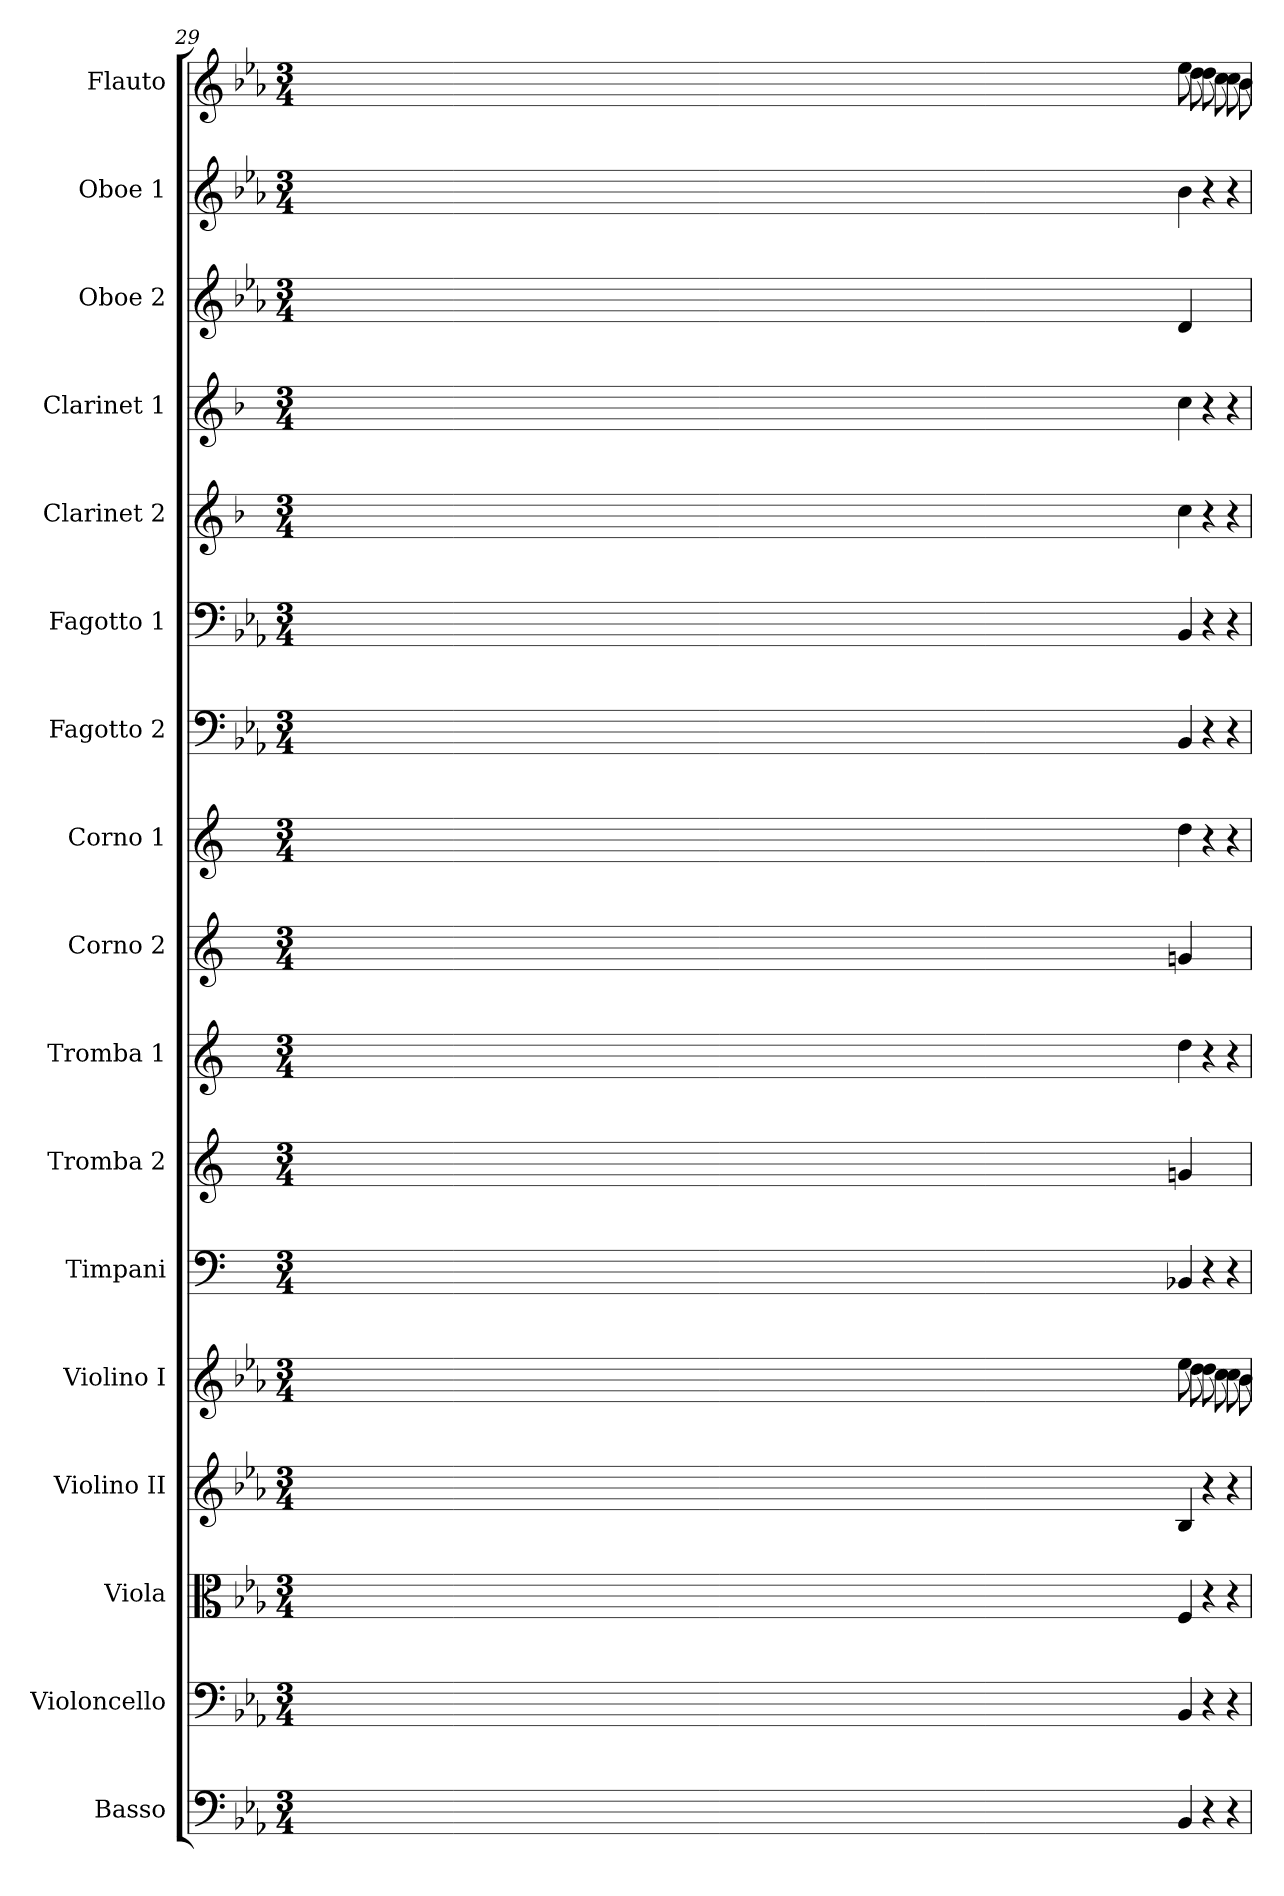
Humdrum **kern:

**kern	**kern	**kern	**kern	**kern	**kern	**kern	**kern	**kern	**kern	**kern	**kern	**kern	**kern	**kern	**kern	**kern
*part17	*part16	*part15	*part14	*part13	*part12	*part11	*part10	*part9	*part8	*part7	*part6	*part5	*part4	*part3	*part2	*part1
*staff17	*staff16	*staff15	*staff14	*staff13	*staff12	*staff11	*staff10	*staff9	*staff8	*staff7	*staff6	*staff5	*staff4	*staff3	*staff2	*staff1
*I"Basso	*I"Violoncello	*I"Viola	*I"Violino II	*I"Violino I	*I"Timpani	*I"Tromba 2	*I"Tromba 1	*I"Corno 2	*I"Corno 1	*I"Fagotto 2	*I"Fagotto 1	*I"Clarinet 2	*I"Clarinet 1	*I"Oboe 2	*I"Oboe 1	*I"Flauto
*	*I'Vc	*I'Vla	*I'Vln	*I'Vln	*	*	*	*	*	*	*	*I'Cl	*I'Cl	*I'Ob	*I'Ob	*I'Fl
*clefF4	*clefF4	*clefC3	*clefG2	*clefG2	*clefF4	*clefG2	*clefG2	*clefG2	*clefG2	*clefF4	*clefF4	*clefG2	*clefG2	*clefG2	*clefG2	*clefG2
*ITrd7c12	*	*	*	*	*	*ITrd-2c-3	*ITrd-2c-3	*ITrd5c9	*ITrd5c9	*	*	*ITrd1c2	*ITrd1c2	*	*	*
*k[b-e-a-]	*k[b-e-a-]	*k[b-e-a-]	*k[b-e-a-]	*k[b-e-a-]	*	*	*	*	*	*k[b-e-a-]	*k[b-e-a-]	*k[b-e-a-]	*k[b-e-a-]	*k[b-e-a-]	*k[b-e-a-]	*k[b-e-a-]
*M3/4	*M3/4	*M3/4	*M3/4	*M3/4	*M3/4	*M3/4	*M3/4	*M3/4	*M3/4	*M3/4	*M3/4	*M3/4	*M3/4	*M3/4	*M3/4	*M3/4
=29	=29	=29	=29	=29	=29	=29	=29	=29	=29	=29	=29	=29	=29	=29	=29	=29
1ryy	1ryy	1ryy	1ryy	1ryy	1ryy	1ryy	1ryy	1ryy	1ryy	1ryy	1ryy	1ryy	1ryy	1ryy	1ryy	1ryy
1ryy	1ryy	1ryy	1ryy	1ryy	1ryy	1ryy	1ryy	1ryy	1ryy	1ryy	1ryy	1ryy	1ryy	1ryy	1ryy	1ryy
1ryy	1ryy	1ryy	1ryy	1ryy	1ryy	1ryy	1ryy	1ryy	1ryy	1ryy	1ryy	1ryy	1ryy	1ryy	1ryy	1ryy
1ryy	1ryy	1ryy	1ryy	1ryy	1ryy	1ryy	1ryy	1ryy	1ryy	1ryy	1ryy	1ryy	1ryy	1ryy	1ryy	1ryy
1ryy	1ryy	1ryy	1ryy	1ryy	1ryy	1ryy	1ryy	1ryy	1ryy	1ryy	1ryy	1ryy	1ryy	1ryy	1ryy	1ryy
1ryy	1ryy	1ryy	1ryy	1ryy	1ryy	1ryy	1ryy	1ryy	1ryy	1ryy	1ryy	1ryy	1ryy	1ryy	1ryy	1ryy
1ryy	1ryy	1ryy	1ryy	1ryy	1ryy	1ryy	1ryy	1ryy	1ryy	1ryy	1ryy	1ryy	1ryy	1ryy	1ryy	1ryy
1ryy	1ryy	1ryy	1ryy	1ryy	1ryy	1ryy	1ryy	1ryy	1ryy	1ryy	1ryy	1ryy	1ryy	1ryy	1ryy	1ryy
1ryy	1ryy	1ryy	1ryy	1ryy	1ryy	1ryy	1ryy	1ryy	1ryy	1ryy	1ryy	1ryy	1ryy	1ryy	1ryy	1ryy
1ryy	1ryy	1ryy	1ryy	1ryy	1ryy	1ryy	1ryy	1ryy	1ryy	1ryy	1ryy	1ryy	1ryy	1ryy	1ryy	1ryy
1ryy	1ryy	1ryy	1ryy	1ryy	1ryy	1ryy	1ryy	1ryy	1ryy	1ryy	1ryy	1ryy	1ryy	1ryy	1ryy	1ryy
1ryy	1ryy	1ryy	1ryy	1ryy	1ryy	1ryy	1ryy	1ryy	1ryy	1ryy	1ryy	1ryy	1ryy	1ryy	1ryy	1ryy
1ryy	1ryy	1ryy	1ryy	1ryy	1ryy	1ryy	1ryy	1ryy	1ryy	1ryy	1ryy	1ryy	1ryy	1ryy	1ryy	1ryy
1ryy	1ryy	1ryy	1ryy	1ryy	1ryy	1ryy	1ryy	1ryy	1ryy	1ryy	1ryy	1ryy	1ryy	1ryy	1ryy	1ryy
1ryy	1ryy	1ryy	1ryy	1ryy	1ryy	1ryy	1ryy	1ryy	1ryy	1ryy	1ryy	1ryy	1ryy	1ryy	1ryy	1ryy
1ryy	1ryy	1ryy	1ryy	1ryy	1ryy	1ryy	1ryy	1ryy	1ryy	1ryy	1ryy	1ryy	1ryy	1ryy	1ryy	1ryy
1ryy	1ryy	1ryy	1ryy	1ryy	1ryy	1ryy	1ryy	1ryy	1ryy	1ryy	1ryy	1ryy	1ryy	1ryy	1ryy	1ryy
1ryy	1ryy	1ryy	1ryy	1ryy	1ryy	1ryy	1ryy	1ryy	1ryy	1ryy	1ryy	1ryy	1ryy	1ryy	1ryy	1ryy
1ryy	1ryy	1ryy	1ryy	1ryy	1ryy	1ryy	1ryy	1ryy	1ryy	1ryy	1ryy	1ryy	1ryy	1ryy	1ryy	1ryy
1ryy	1ryy	1ryy	1ryy	1ryy	1ryy	1ryy	1ryy	1ryy	1ryy	1ryy	1ryy	1ryy	1ryy	1ryy	1ryy	1ryy
8.ryy	8.ryy	8.ryy	8.ryy	8.ryy	8.ryy	8.ryy	8.ryy	8.ryy	8.ryy	8.ryy	8.ryy	8.ryy	8.ryy	8.ryy	8.ryy	8.ryy
4BBB-	4BB-	4F	4B-	8ee-	4BB-X	4b-X	4ff	4B-X	4f	4BB-	4BB-	4b-	4b-	4d	4b-	8ee-
.	.	.	.	8dd	.	.	.	.	.	.	.	.	.	.	.	8dd
4r	4r	4r	4r	8dd	4r	4ryy	4r	4ryy	4r	4r	4r	4r	4r	4ryy	4r	8dd
.	.	.	.	8cc	.	.	.	.	.	.	.	.	.	.	.	8cc
4r	4r	4r	4r	8cc	4r	4ryy	4r	4ryy	4r	4r	4r	4r	4r	4ryy	4r	8cc
.	.	.	.	8b-	.	.	.	.	.	.	.	.	.	.	.	8b-
=	=	=	=	=	=	=	=	=	=	=	=	=	=	=	=	=
*-	*-	*-	*-	*-	*-	*-	*-	*-	*-	*-	*-	*-	*-	*-	*-	*-
